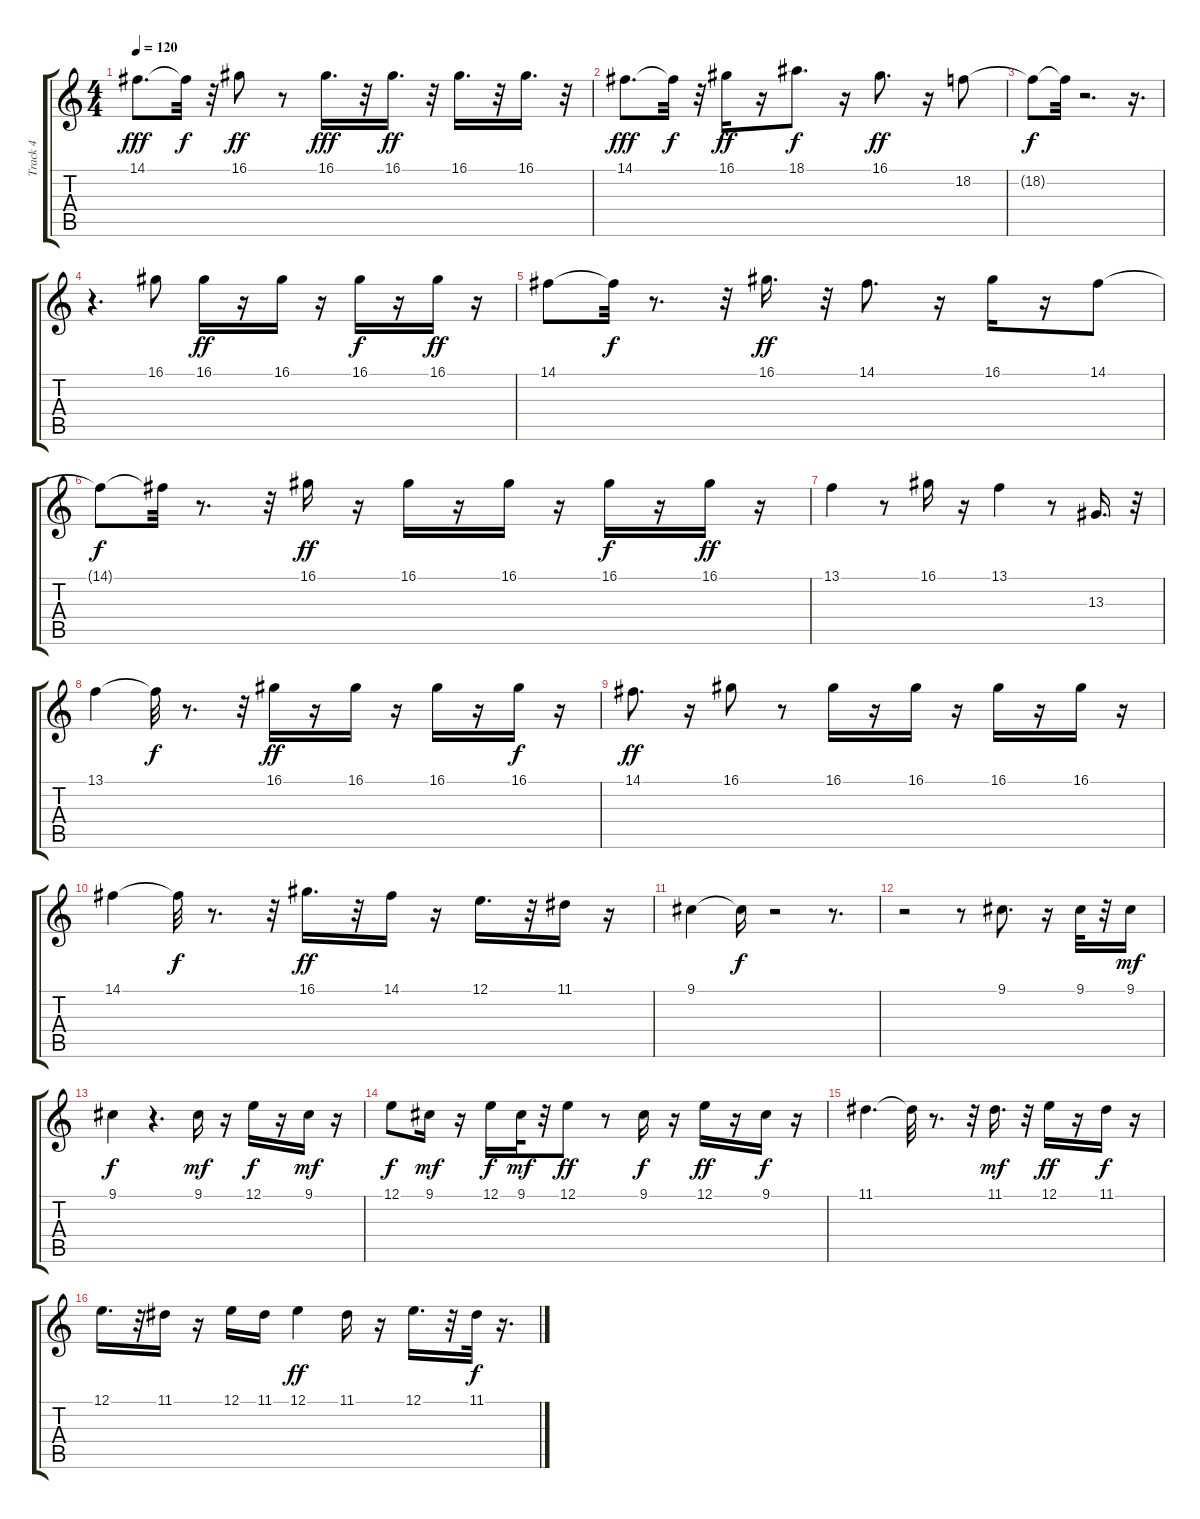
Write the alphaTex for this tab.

\track ("Track 4" "Track 4") {instrument vibraphone}
\staff {score tabs}
\tuning (E4 B3 G3 D3 A2 E2) {hide}
\ts (4 4)
\tempo 120
\clef g2
\ks c
14.1.8{d dy fff} 14.1{t}.32{dy f} r.32 16.1.8{dy ff} r.8 16.1.16{d dy fff} r.32 16.1.16{d dy ff} r.32 16.1.16{d} r.32 16.1.16{d} r.32 |
14.1.8{d dy fff} 14.1{t}.32{dy f} r.32 16.1.16{dy ff} r.16 18.1.8{d dy f} r.16 16.1.8{d dy ff} r.16 18.2.8 |
18.2{t}.8{dy f} 18.2{t}.32 r.2{d} r.16{d} |
r.4{d} 16.1.8 16.1.16{dy ff} r.16 16.1.16 r.16 16.1.16{dy f} r.16 16.1.16{dy ff} r.16 |
14.1.8 14.1{t}.32{dy f} r.8{d} r.32 16.1.16{d dy ff} r.32 14.1.8{d} r.16 16.1.16 r.16 14.1.8 |
14.1{t}.8{dy f} 14.1{t}.32 r.8{d} r.32 16.1.16{dy ff} r.16 16.1.16 r.16 16.1.16 r.16 16.1.16{dy f} r.16 16.1.16{dy ff} r.16 |
13.1.4 r.8 16.1.16 r.16 13.1.4 r.8 13.3.16{d} r.32 |
13.1.4 13.1{t}.32{dy f} r.8{d} r.32 16.1.16{dy ff} r.16 16.1.16 r.16 16.1.16 r.16 16.1.16{dy f} r.16 |
14.1.8{d dy ff} r.16 16.1.8 r.8 16.1.16 r.16 16.1.16 r.16 16.1.16 r.16 16.1.16 r.16 |
14.1.4 14.1{t}.32{dy f} r.8{d} r.32 16.1.16{d dy ff} r.32 14.1.16 r.16 12.1.16{d} r.32 11.1.16 r.16 |
9.1.4 9.1{t}.16{dy f} r.2 r.8{d} |
r.2 r.8 9.1.8{d} r.16 9.1.32 r.32 9.1.16{dy mf} |
9.1.4{dy f} r.4{d} 9.1.16{dy mf} r.16 12.1.16{dy f} r.16 9.1.16{dy mf} r.16 |
12.1.8{dy f} 9.1.16{dy mf} r.16 12.1.16{dy f} 9.1.32{dy mf} r.32 12.1.8{dy ff} r.8 9.1.16{dy f} r.16 12.1.16{dy ff} r.16 9.1.16{dy f} r.16 |
11.1.4{d} 11.1{t}.32 r.8{d} r.32 11.1.16{d dy mf} r.32 12.1.16{dy ff} r.16 11.1.16{dy f} r.16 |
12.1.16{d} r.32 11.1.16 r.16 12.1.16 11.1.16 12.1.4{dy ff} 11.1.16 r.16 12.1.16{d} r.32 11.1.32{dy f} r.16{d}
